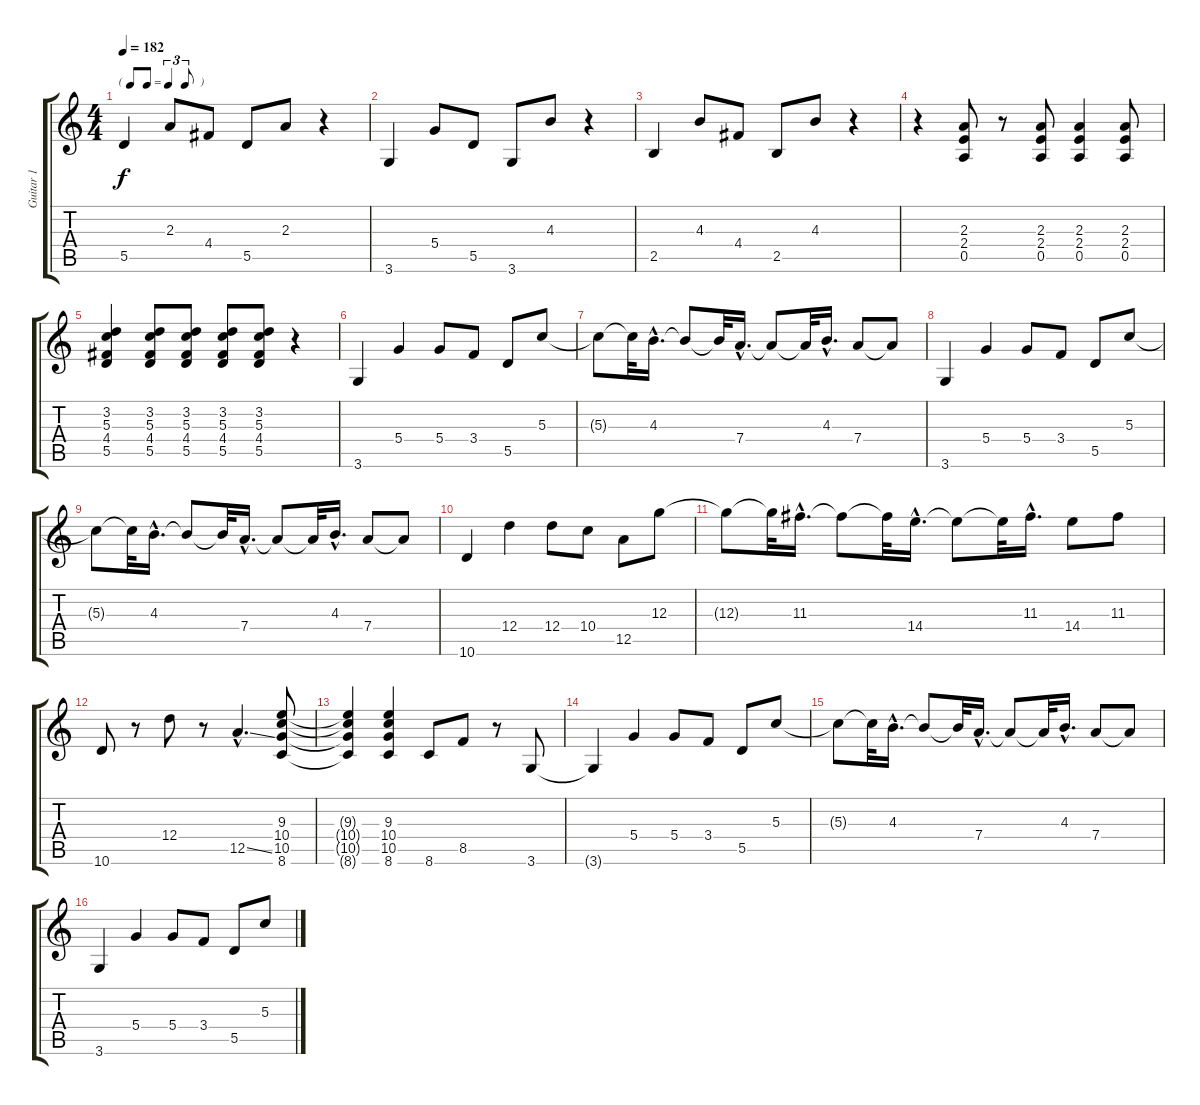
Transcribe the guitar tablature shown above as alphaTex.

\track ("Guitar 1" "Guitar 1") {instrument electricguitarclean}
\staff {score tabs}
\tuning (E4 B3 G3 D3 A2 E2) {hide}
\ts (4 4)
\tf triplet8th
\tempo 182
\clef g2
\ks c
5.5.4{dy f} 2.3.8 4.4.8 5.5.8 2.3.8 r.4 |
3.6.4 5.4.8 5.5.8 3.6.8 4.3.8 r.4 |
2.5.4 4.3.8 4.4.8 2.5.8 4.3.8 r.4 |
r.4 (2.3 2.4 0.5).8 r.8 (2.3 2.4 0.5).8 (2.3 2.4 0.5).4 (2.3 2.4 0.5).8 |
(3.2 5.3 4.4 5.5).4 (3.2 5.3 4.4 5.5).8 (3.2 5.3 4.4 5.5).8 (3.2 5.3 4.4 5.5).8 (3.2 5.3 4.4 5.5).8 r.4 |
3.6.4 5.4.4 5.4.8 3.4.8 5.5.8 5.3.8 |
5.3{t}.8 5.3{t}.32 4.3{hac}.16{d} 4.3{t}.8 4.3{t}.32 7.4{hac}.16{d} 7.4{t}.8 7.4{t}.32 4.3{hac}.16{d} 7.4.8 7.4{t}.8 |
3.6.4 5.4.4 5.4.8 3.4.8 5.5.8 5.3.8 |
5.3{t}.8 5.3{t}.32 4.3{hac}.16{d} 4.3{t}.8 4.3{t}.32 7.4{hac}.16{d} 7.4{t}.8 7.4{t}.32 4.3{hac}.16{d} 7.4.8 7.4{t}.8 |
10.6.4 12.4.4 12.4.8 10.4.8 12.5.8 12.3.8 |
12.3{t}.8 12.3{t}.32 11.3{hac}.16{d} 11.3{t}.8 11.3{t}.32 14.4{hac}.16{d} 14.4{t}.8 14.4{t}.32 11.3{hac}.16{d} 14.4.8 11.3.8 |
10.6.8 r.8 12.4.8 r.8 12.5{ss hac}.4{d} (9.3 10.4 10.5 8.6).8 |
(9.3{t} 10.4{t} 10.5{t} 8.6{t}).4 (9.3 10.4 10.5 8.6).4 8.6.8 8.5.8 r.8 3.6.8 |
3.6{t}.4 5.4.4 5.4.8 3.4.8 5.5.8 5.3.8 |
5.3{t}.8 5.3{t}.32 4.3{hac}.16{d} 4.3{t}.8 4.3{t}.32 7.4{hac}.16{d} 7.4{t}.8 7.4{t}.32 4.3{hac}.16{d} 7.4.8 7.4{t}.8 |
3.6.4 5.4.4 5.4.8 3.4.8 5.5.8 5.3.8
